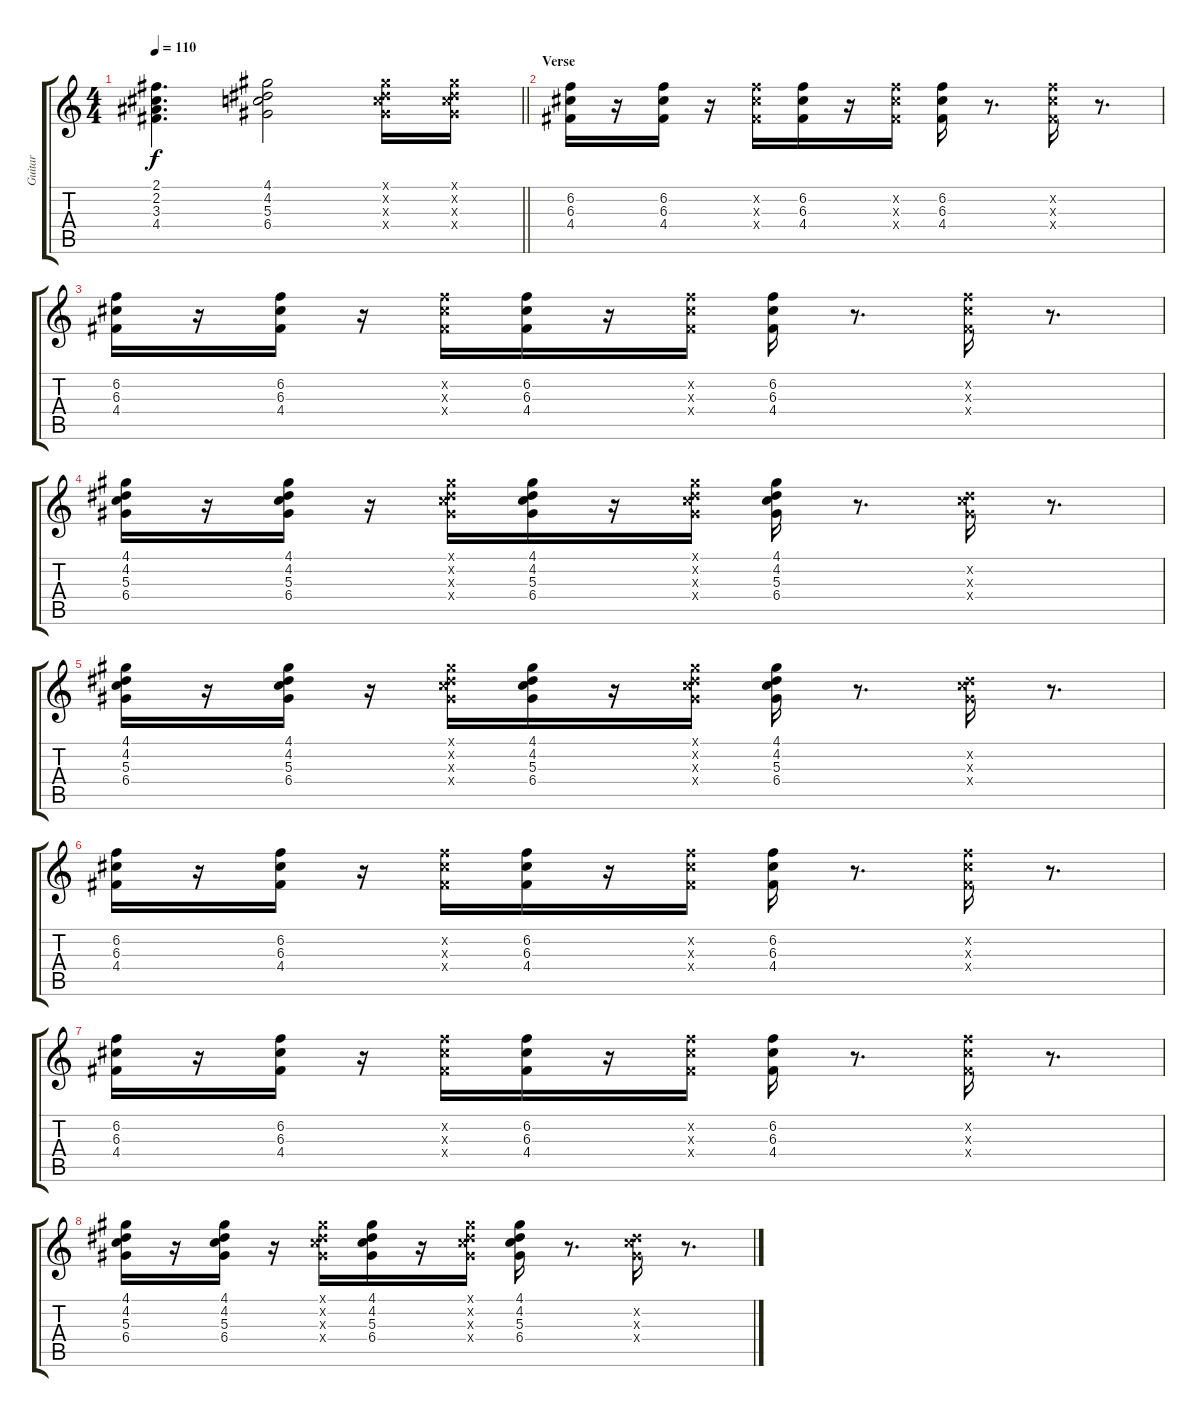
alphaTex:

\track ("Guitar" "Guitar") {instrument electricguitarclean}
\staff {score tabs}
\tuning (E4 B3 G3 D3 A2 E2) {hide}
\ts (4 4)
\tempo 110
\clef g2
\barLineRight lightlight
\ks c
(2.1 2.2 3.3 4.4).4{d dy f} (4.1 4.2 5.3 6.4).2 (4.1{x} 4.2{x} 5.3{x} 6.4{x}).16 (4.1{x} 4.2{x} 5.3{x} 6.4{x}).16 |
\section ("" "Verse")
(6.2 6.3 4.4).16 r.16 (6.2 6.3 4.4).16 r.16 (6.2{x} 6.3{x} 4.4{x}).16 (6.2 6.3 4.4).16 r.16 (6.2{x} 6.3{x} 4.4{x}).16 (6.2 6.3 4.4).16 r.8{d} (6.2{x} 6.3{x} 4.4{x}).16 r.8{d} |
(6.2 6.3 4.4).16 r.16 (6.2 6.3 4.4).16 r.16 (6.2{x} 6.3{x} 4.4{x}).16 (6.2 6.3 4.4).16 r.16 (6.2{x} 6.3{x} 4.4{x}).16 (6.2 6.3 4.4).16 r.8{d} (6.2{x} 6.3{x} 4.4{x}).16 r.8{d} |
(4.1 4.2 5.3 6.4).16 r.16 (4.1 4.2 5.3 6.4).16 r.16 (4.1{x} 4.2{x} 5.3{x} 6.4{x}).16 (4.1 4.2 5.3 6.4).16 r.16 (4.1{x} 4.2{x} 5.3{x} 6.4{x}).16 (4.1 4.2 5.3 6.4).16 r.8{d} (4.2{x} 5.3{x} 6.4{x}).16 r.8{d} |
(4.1 4.2 5.3 6.4).16 r.16 (4.1 4.2 5.3 6.4).16 r.16 (4.1{x} 4.2{x} 5.3{x} 6.4{x}).16 (4.1 4.2 5.3 6.4).16 r.16 (4.1{x} 4.2{x} 5.3{x} 6.4{x}).16 (4.1 4.2 5.3 6.4).16 r.8{d} (4.2{x} 5.3{x} 6.4{x}).16 r.8{d} |
(6.2 6.3 4.4).16 r.16 (6.2 6.3 4.4).16 r.16 (6.2{x} 6.3{x} 4.4{x}).16 (6.2 6.3 4.4).16 r.16 (6.2{x} 6.3{x} 4.4{x}).16 (6.2 6.3 4.4).16 r.8{d} (6.2{x} 6.3{x} 4.4{x}).16 r.8{d} |
(6.2 6.3 4.4).16 r.16 (6.2 6.3 4.4).16 r.16 (6.2{x} 6.3{x} 4.4{x}).16 (6.2 6.3 4.4).16 r.16 (6.2{x} 6.3{x} 4.4{x}).16 (6.2 6.3 4.4).16 r.8{d} (6.2{x} 6.3{x} 4.4{x}).16 r.8{d} |
(4.1 4.2 5.3 6.4).16 r.16 (4.1 4.2 5.3 6.4).16 r.16 (4.1{x} 4.2{x} 5.3{x} 6.4{x}).16 (4.1 4.2 5.3 6.4).16 r.16 (4.1{x} 4.2{x} 5.3{x} 6.4{x}).16 (4.1 4.2 5.3 6.4).16 r.8{d} (4.2{x} 5.3{x} 6.4{x}).16 r.8{d}
